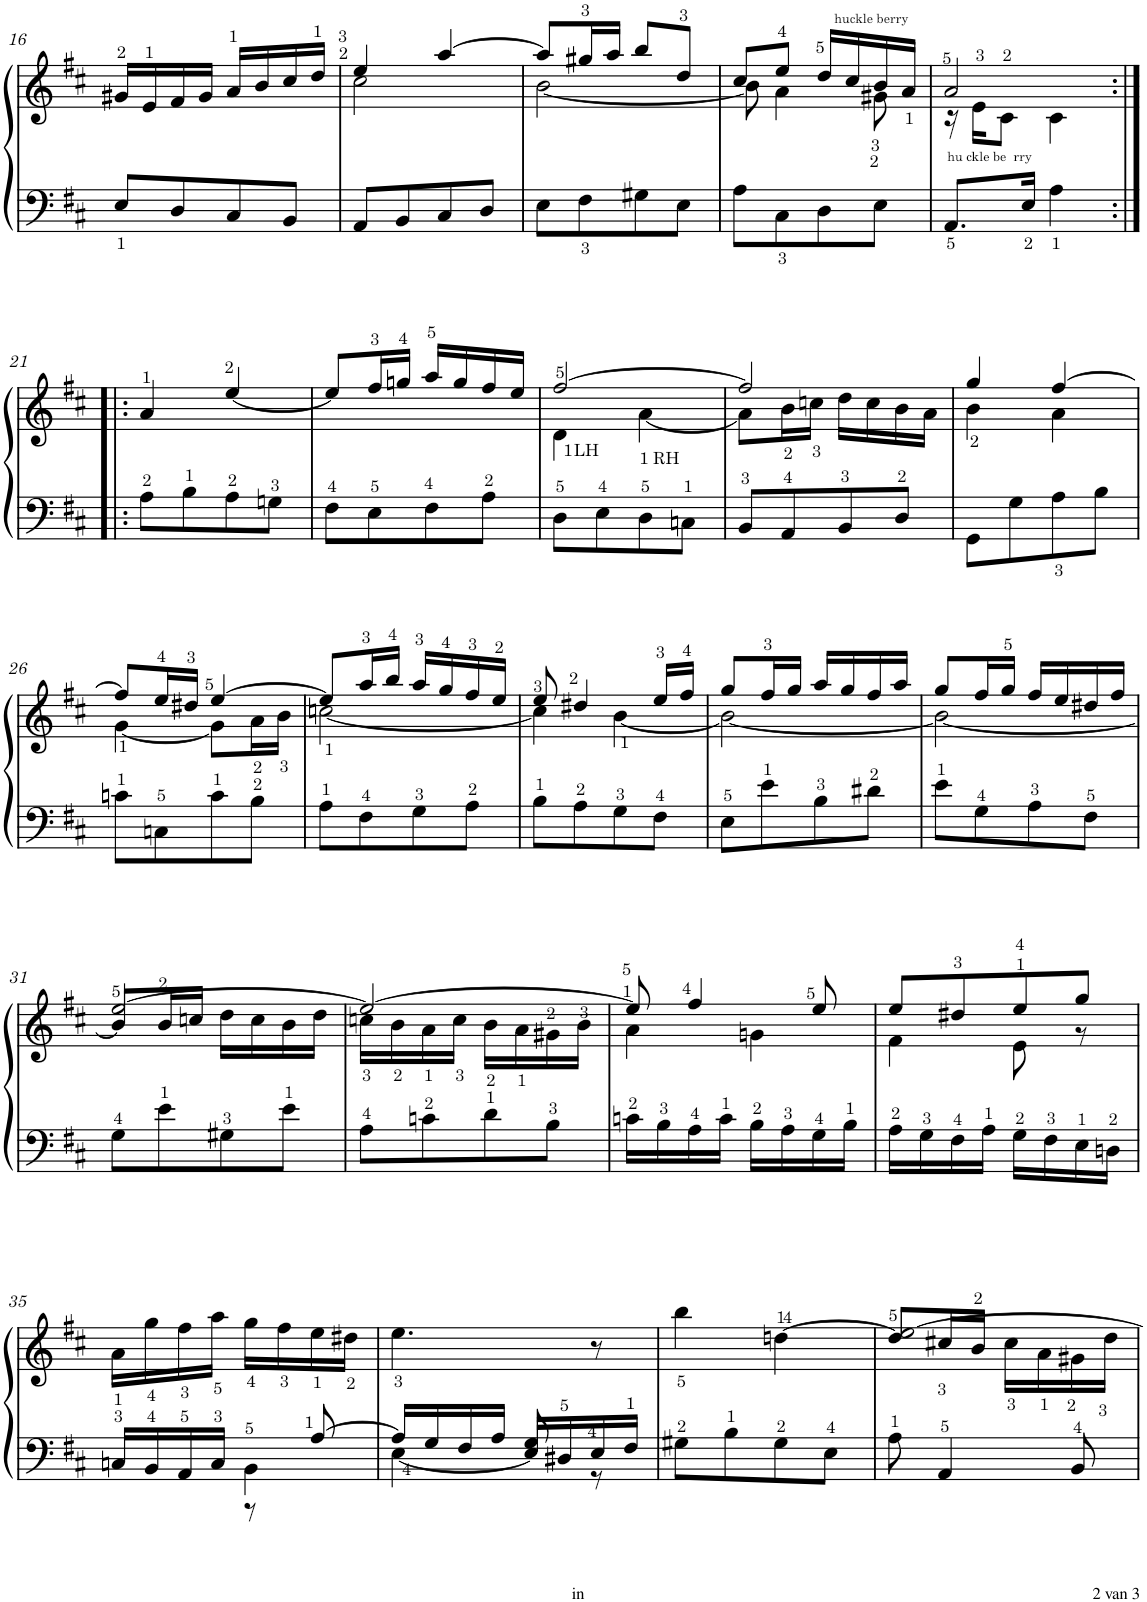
**kern	**kern
*part1	*part1
*staff2	*staff1
*I"Klavír	*
*I'Klv.	*
!!LO:PB:g=z
*clefF4	*clefG2
*k[f#c#]	*k[f#c#]
*M2/4	*M2/4
=16	=16
8E/L	16g#X/LL
.	16e/
8D/	16f#/
.	16g#/JJ
8C#/	16a/LL
.	16b/
8BB/J	16cc#/
.	16dd/JJ
=17	=17
*	*^
8AA/L	4ee/	2cc#\
8BB/	.	.
8C#/	[4aa/	.
8D/J	.	.
=18	=18	=18
8E\L	8aa/L]	[2b\
8F#\	16gg#X/L	.
.	16aa/JJ	.
8G#X\	8bb/L	.
8E\J	8dd/J	.
=19	=19	=19
8A\L	8cc#/L	8b\]
8C#\	8ee/J	4a\
!	!LO:TX:a:t=huckle berry	!
8D\	16dd/LL	.
.	16cc#/	.
8E\J	16b</	8g#X\
.	16a/JJ	.
=20	=20	=20
!LO:TX:a:t=hu ckle be  rry	!	!
8.AA/L	2a/	16r
.	.	16e\KL
.	.	8c#\J
16E/Jk	.	.
4A\	.	4c#\
*	*v	*v
!!LO:LB:g=z
=21:|!|:	=21:|!|:
8A>\L	4a/
8B>\	.
8A>\	[4ee/
8Gn>\J	.
=22	=22
8F#>\L	8ee/L]
8E>\	16ff#/L
.	16ggn/JJ
8F#\	16aa/LL
.	16gg/
8A>\J	16ff#/
.	16ee/JJ
=23	=23
*	*^
!	!LO:TX:b:t=LH	!
8D>\L	[2ff#/	4d\
8E>\	.	.
!	!	!LO:TX:b:t=RH
8D>\	.	[4a\
8Cn>\J	.	.
=24	=24	=24
8BB>/L	2ff#/]	8a\L]
8AA>/	.	16b\L
.	.	16ccn\JJ
8BB>/	.	16dd\LL
.	.	16cc\
8D>/J	.	16b\
.	.	16a\JJ
=25	=25	=25
8GG\L	4gg/	4b\
8G\	.	.
8A\	[4ff#/	4a\
8B\J	.	.
!!LO:LB:g=z	!!
=26	=26	=26
8cn>\L	8ff#/L]	[4g\
8Cn>\	16ee/L	.
.	16dd#X/JJ	.
8c>\	[4ee/	8g\L]
8B>\J	.	16a\L
.	.	16b\JJ
=27	=27	=27
8A>\L	8ee/L]	[2ccn\
8F#>\	16aa/L	.
.	16bb/JJ	.
8G>\	16aa/LL	.
.	16gg/	.
8A>\J	16ff#/	.
.	16ee/JJ	.
=28	=28	=28
8B>\L	8ee/	4cc\]
8A>\	4dd#X/	.
8G>\	.	[4b\
8F#>\J	16ee/LL	.
.	16ff#/JJ	.
=29	=29	=29
8E>\L	8gg/L	2b\_
8e>\	16ff#/L	.
.	16gg/JJ	.
8B>\	16aa/LL	.
.	16gg/	.
8d#X>\J	16ff#/	.
.	16aa/JJ	.
=30	=30	=30
8e>\L	8gg/L	2b\_
8G>\	16ff#/L	.
.	16gg/JJ	.
8A>\	16ff#/LL	.
.	16ee/	.
8F#>\J	16dd#X/	.
.	16ff#/JJ	.
!!LO:LB:g=z	!!
=31	=31	=31
8G>\L	8b/L]	[2ee/
8e>\	16b/L	.
.	16ccn/JJ	.
8G#X>\	16dd\LL	.
.	16cc\	.
8e>\J	16b\	.
.	16dd\JJ	.
=32	=32	=32
8A>\L	16ccn\LL	2ee/_
.	16b\	.
8cn>\	16a\	.
.	16cc\JJ	.
8d>\	16b\LL	.
.	16a\	.
8B>\J	16g#X\	.
.	16b\JJ	.
=33	=33	=33
16cn>\LL	8ee/]	4a\
16B>\	.	.
16A>\	4ff#/	.
16c>\JJ	.	.
16B>\LL	.	4gn\
16A>\	.	.
16G>\	8ee/	.
16B>\JJ	.	.
=34	=34	=34
16A>\LL	8ee/L	4f#\
16G>\	.	.
16F#>\	8dd#X/	.
16A>\JJ	.	.
16G>\LL	8ee/	8e\
16F#>\	.	.
16E>\	8gg/J	8r
16Dn>\JJ	.	.
*	*v	*v
!!LO:LB:g=z
=35	=35
*^	*
16Cn>/LL	4ryy	16a<\LL
16BB>/	.	16gg<\
16AA>/	.	16ff#<\
16C>/JJ	.	16aa<\JJ
4BB>\	8r	16gg<\LL
.	.	16ff#<\
.	[8A/	16ee<\
.	.	16dd#X<\JJ
=36	=36	=36
16A/LL]	[4E\	4.ee<\
16G/	.	.
16F#/	.	.
16A/JJ	.	.
16E/LL]	8G/	.
16D#X>/	.	.
16E>/	8r	8r
16F#>/JJ	.	.
*v	*v	*
=37	=37
8G#X>\L	4bb<\
8B>\	.
8G#>\	[4ddn\
8E>\J	.
=38	=38
*	*^
8A>\	8dd/L]	[2ee/
4AA>/	16cc#X>/L	.
.	16b/JJ	.
.	16cc#\LL	.
.	16a\	.
8BB>/	16g#X>\	.
.	16dd\JJ	.
*	*v	*v
=	=
*-	*-
